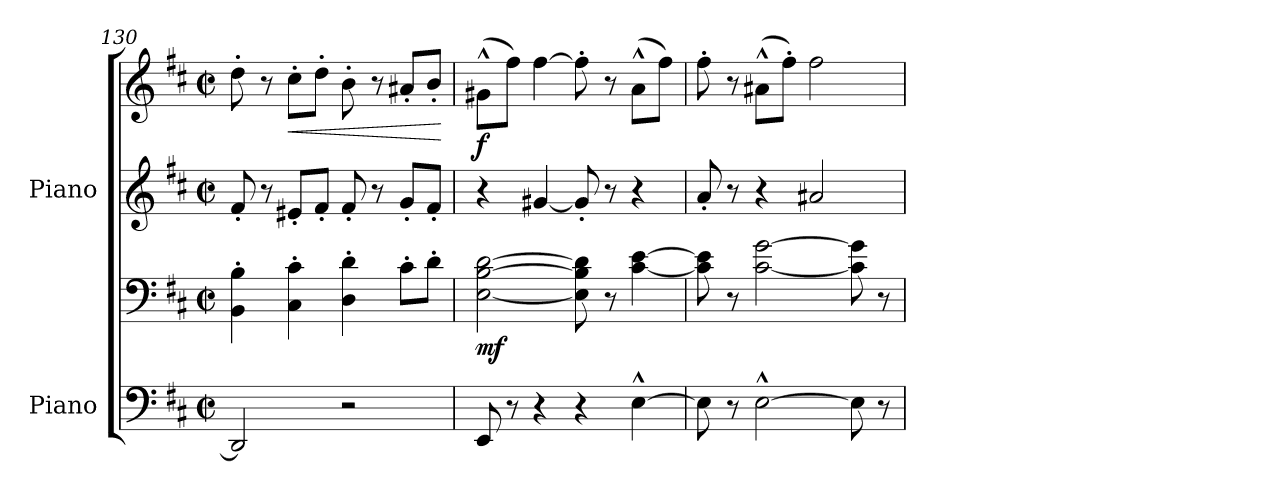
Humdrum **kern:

**kern	**kern	**dynam	**kern	**kern	**dynam
*part2	*part2	*part2	*part1	*part1	*part1
*staff4	*staff3	*staff3/4	*staff2	*staff1	*staff1/2
*I"Piano	*	*	*I"Piano	*	*
*I'Pno.	*	*	*I'Pno.	*	*
*clefF4	*clefF4	*	*clefG2	*clefG2	*
*k[f#c#]	*k[f#c#]	*	*k[f#c#]	*k[f#c#]	*
*M2/2	*M2/2	*	*M2/2	*M2/2	*
*met(c|)	*met(c|)	*	*met(c|)	*met(c|)	*
=130	=130	=130	=130	=130	=130
2DD/]	4BB\' 4B\'	.	8f#'/	8dd'\	.
.	.	.	8r	8r	.
!	!	!	!	!	!LO:HP:b
.	4C#\' 4c#\'	.	8e#X'/L	8cc#'\L	<
.	.	.	8f#'/J	8dd'\J	.
2r	4D\' 4d\'	.	8f#'/	8b'\	.
.	.	.	8r	8r	.
.	8c#'\L	.	8g'/L	8a#X'/L	.
.	8d'\J	.	8f#'/J	8b'/J	.
.	.	.	.	.	[
=131	=131	=131	=131	=131	=131
!	!	!LO:DY:b	!	!	!LO:DY:b
8EE/	[2E\ [2B\ [2d\	mf	4r	(>8g#X^^\L	f
8r	.	.	.	8ff#\J)	.
4r	.	.	[4g#X/	[4ff#\	.
4r	8E\] 8B\] 8d\]	.	8g#'/]	8ff#'\]	.
.	8r	.	8r	8r	.
[4E^^\	[4c#\ [4e\	.	4r	(>8a^^\L	.
.	.	.	.	8ff#\J)	.
!!LO:LB:g=z
=132	=132	=132	=132	=132	=132
8E\]	8c#\] 8e\]	.	8a'/	8ff#'\	.
8r	8r	.	8r	8r	.
[2E^^\	[2c#\ [2g\	.	4r	(>8a#X^^\L	.
.	.	.	.	8ff#'\J)	.
.	.	.	2a#X/	2ff#\	.
8E\]	8c#\] 8g\]	.	.	.	.
8r	8r	.	.	.	.
=	=	=	=	=	=
*-	*-	*-	*-	*-	*-
